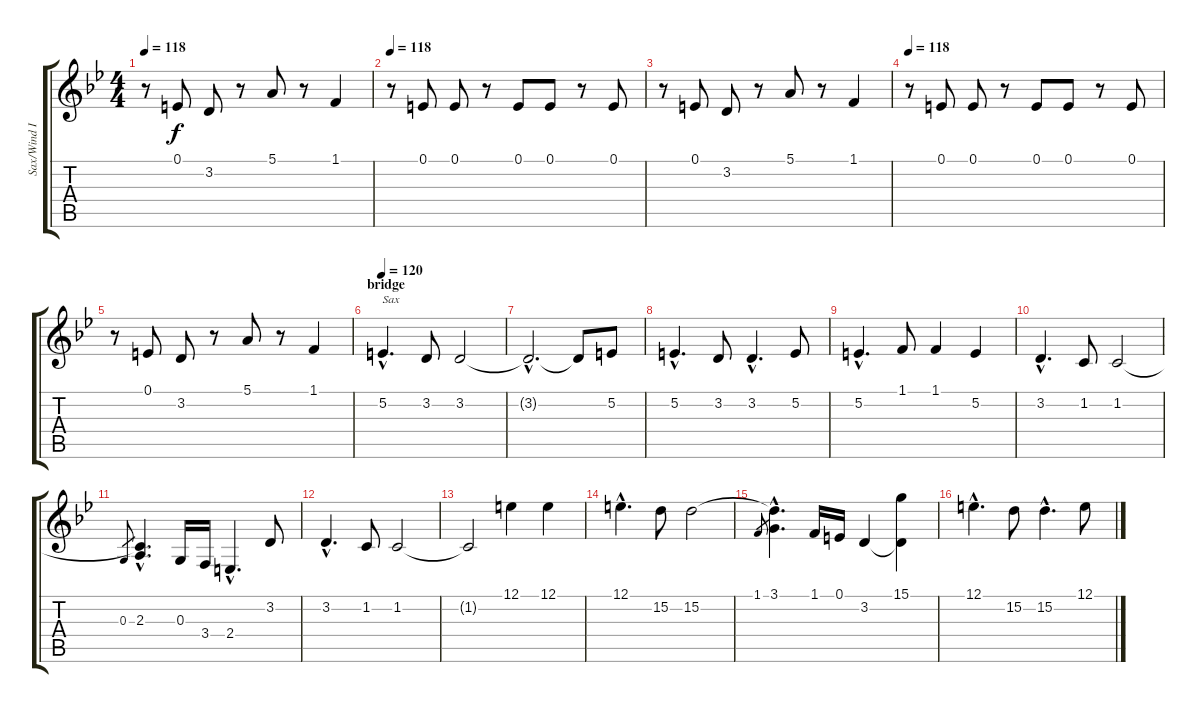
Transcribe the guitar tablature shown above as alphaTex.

\track ("Sax/Wind Instruments(Helliwell)" "Sax/Wind I") {instrument altosax}
\staff {score tabs}
\tuning (E4 B3 G3 D3 A2 E2) {hide}
\ts (4 4)
\tempo 118
\clef g2
\ks bb
r.8{dy f} 0.1.8 3.2.8 r.8 5.1.8 r.8 1.1.4 |
\tempo 118
r.8{volume 12 instrument trumpet} 0.1.8 0.1.8 r.8 0.1.8 0.1.8 r.8 0.1.8 |
r.8 0.1.8 3.2.8 r.8 5.1.8 r.8 1.1.4 |
\tempo 118
r.8{volume 12 instrument trumpet} 0.1.8 0.1.8 r.8 0.1.8 0.1.8 r.8 0.1.8 |
r.8 0.1.8 3.2.8 r.8 5.1.8 r.8 1.1.4 |
\section ("" "bridge")
\tempo 118
\tempo 120
5.2{hac}.4{d txt "Sax" volume 16 instrument altosax} 3.2.8 3.2.2 |
3.2{hac t}.2{d} 3.2{t}.8 5.2.8 |
5.2{hac}.4{d} 3.2.8 3.2{hac}.4{d} 5.2.8 |
5.2{hac}.4{d} 1.1.8 1.1.4 5.2.4 |
3.2{hac}.4{d} 1.2.8 1.2.2 |
0.3.8{gr} (1.2{hac t} 2.3{hac}).4{d} 0.3.16 3.4.16 2.4{hac}.4{d} 3.2.8 |
3.2{hac}.4{d} 1.2.8 1.2.2 |
1.2{t}.2 12.1.4 12.1.4 |
12.1{hac}.4{d} 15.2.8 15.2.2 |
1.1.8{gr} (3.1{hac} 15.2{hac t}).4{d} 1.1.16 0.1.16 3.2.4 (15.1 3.2{t}).4 |
12.1{hac}.4{d} 15.2.8 15.2{hac}.4{d} 12.1.8
